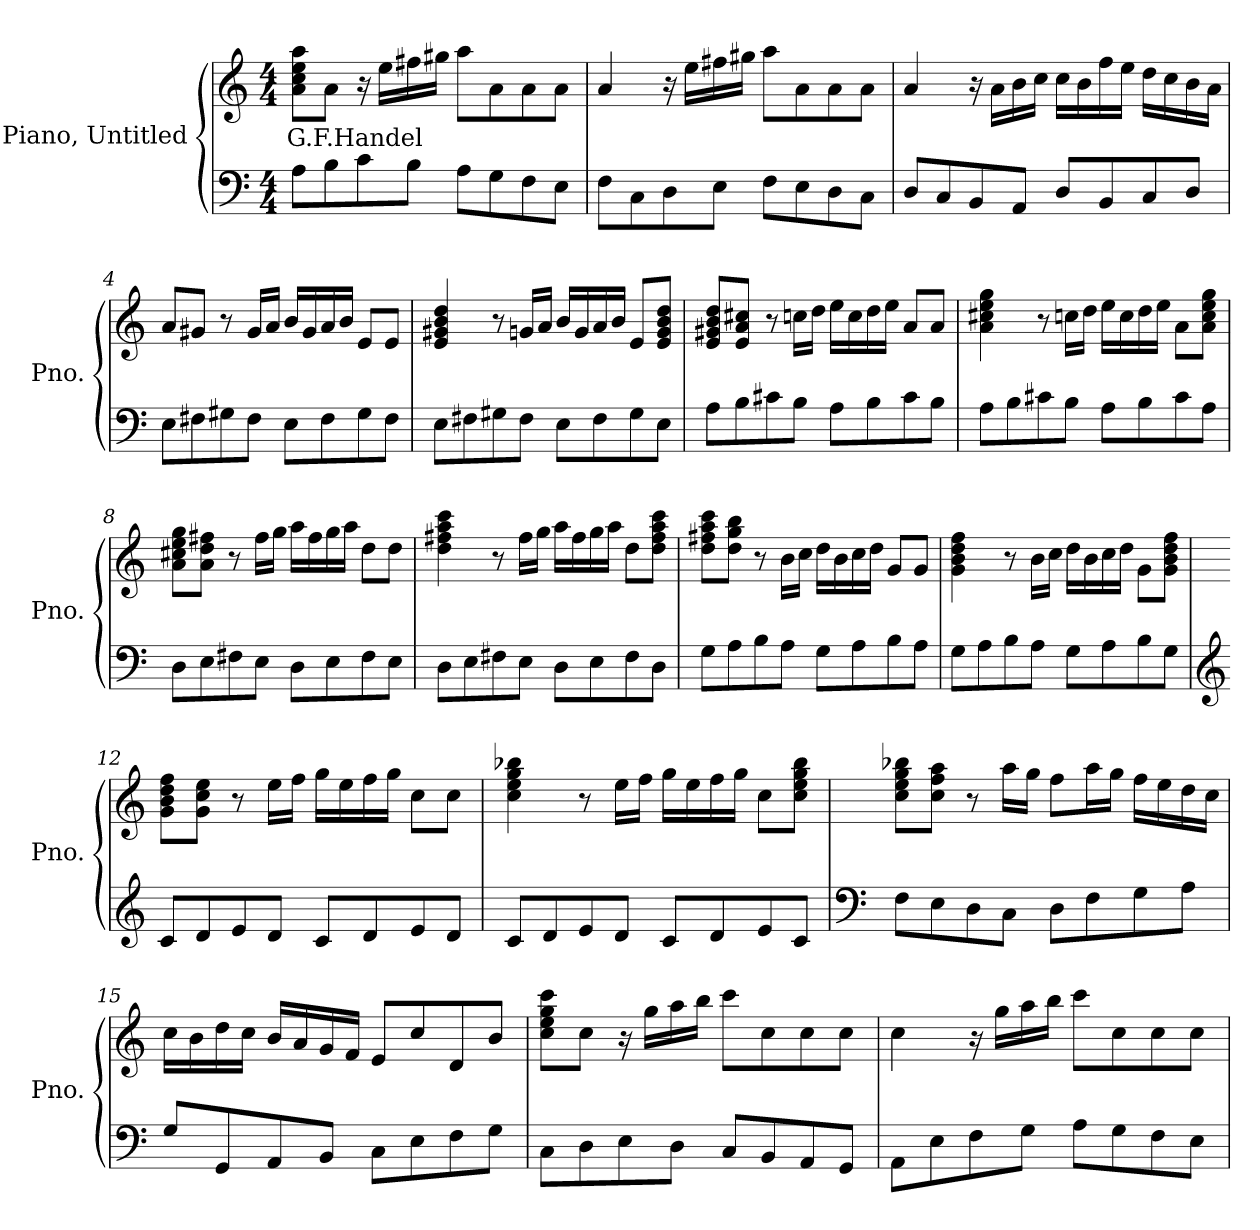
**kern	**kern	**text
*part2	*part1	*part1
*staff2	*staff1	*staff1
*I"Piano, Untitled	*I"Piano, Untitled	*
*I'Pno.	*I'Pno.	*
*clefF4	*clefG2	*
*k[]	*k[]	*
*M4/4	*M4/4	*
*MM100	*MM100	*
=1	=1	=1
!	!	!LO:LY:b
8A\L	8a\ 8cc\ 8ee\ 8aa\L	G.F.Handel
8B\	8a\J	.
8c\	16r	.
.	16ee\LL	.
8B\J	16ff#X\	.
.	16gg#X\JJ	.
8A\L	8aa\L	.
8G\	8a\	.
8F\	8a\	.
8E\J	8a\J	.
=2	=2	=2
8F\L	4a/	.
8C\	.	.
8D\	16r	.
.	16ee\LL	.
8E\J	16ff#X\	.
.	16gg#X\JJ	.
8F\L	8aa\L	.
8E\	8a\	.
8D\	8a\	.
8C\J	8a\J	.
!!LO:LB:g=z
=3	=3	=3
8D/L	4a/	.
8C/	.	.
8BB/	16r	.
.	16a\LL	.
8AA/J	16b\	.
.	16cc\JJ	.
8D/L	16cc\LL	.
.	16b\	.
8BB/	16ff\	.
.	16ee\JJ	.
8C/	16dd\LL	.
.	16cc\	.
8D/J	16b\	.
.	16a\JJ	.
=4	=4	=4
8E\L	8a/L	.
8F#X\	8g#X/J	.
8G#X\	8r	.
8F#\J	16g#/LL	.
.	16a/JJ	.
8E\L	16b/LL	.
.	16g#/	.
8F#\	16a/	.
.	16b/JJ	.
8G#\	8e/L	.
8F#\J	8e/J	.
=5	=5	=5
8E\L	4e/ 4g#X/ 4b/ 4dd/	.
8F#X\	.	.
8G#X\	8r	.
8F#\J	16gn/LL	.
.	16a/JJ	.
8E\L	16b/LL	.
.	16g/	.
8F#\	16a/	.
.	16b/JJ	.
8G#\	8e/L	.
8E\J	8e/ 8g/ 8b/ 8dd/J	.
!!LO:LB:g=z
=6	=6	=6
8A\L	8e/ 8g#X/ 8b/ 8dd/L	.
8B\	8e/ 8a/ 8cc#X/J	.
8c#X\	8r	.
8B\J	16ccn\LL	.
.	16dd\JJ	.
8A\L	16ee\LL	.
.	16cc\	.
8B\	16dd\	.
.	16ee\JJ	.
8c#\	8a/L	.
8B\J	8a/J	.
=7	=7	=7
8A\L	4a\ 4cc#X\ 4ee\ 4gg\	.
8B\	.	.
8c#X\	8r	.
8B\J	16ccn\LL	.
.	16dd\JJ	.
8A\L	16ee\LL	.
.	16cc\	.
8B\	16dd\	.
.	16ee\JJ	.
8c#\	8a\L	.
8A\J	8a\ 8cc\ 8ee\ 8gg\J	.
=8	=8	=8
8D\L	8a\ 8cc#X\ 8ee\ 8gg\L	.
8E\	8a\ 8dd\ 8ff#X\J	.
8F#X\	8r	.
8E\J	16ff#\LL	.
.	16gg\JJ	.
8D\L	16aa\LL	.
.	16ff#\	.
8E\	16gg\	.
.	16aa\JJ	.
8F#\	8dd\L	.
8E\J	8dd\J	.
!!LO:LB:g=z
=9	=9	=9
8D\L	4dd\ 4ff#X\ 4aa\ 4ccc\	.
8E\	.	.
8F#X\	8r	.
8E\J	16ff#\LL	.
.	16gg\JJ	.
8D\L	16aa\LL	.
.	16ff#\	.
8E\	16gg\	.
.	16aa\JJ	.
8F#\	8dd\L	.
8D\J	8dd\ 8ff#\ 8aa\ 8ccc\J	.
=10	=10	=10
8G\L	8dd\ 8ff#X\ 8aa\ 8ccc\L	.
8A\	8dd\ 8gg\ 8bb\J	.
8B\	8r	.
8A\J	16b\LL	.
.	16cc\JJ	.
8G\L	16dd\LL	.
.	16b\	.
8A\	16cc\	.
.	16dd\JJ	.
8B\	8g/L	.
8A\J	8g/J	.
=11	=11	=11
8G\L	4g\ 4b\ 4dd\ 4ff\	.
8A\	.	.
8B\	8r	.
8A\J	16b\LL	.
.	16cc\JJ	.
8G\L	16dd\LL	.
.	16b\	.
8A\	16cc\	.
.	16dd\JJ	.
8B\	8g\L	.
8G\J	8g\ 8b\ 8dd\ 8ff\J	.
!!LO:LB:g=z
=12	=12	=12
*clefG2	*	*
8c/L	8g\ 8b\ 8dd\ 8ff\L	.
8d/	8g\ 8cc\ 8ee\J	.
8e/	8r	.
8d/J	16ee\LL	.
.	16ff\JJ	.
8c/L	16gg\LL	.
.	16ee\	.
8d/	16ff\	.
.	16gg\JJ	.
8e/	8cc\L	.
8d/J	8cc\J	.
=13	=13	=13
8c/L	4cc\ 4ee\ 4gg\ 4bb-X\	.
8d/	.	.
8e/	8r	.
8d/J	16ee\LL	.
.	16ff\JJ	.
8c/L	16gg\LL	.
.	16ee\	.
8d/	16ff\	.
.	16gg\JJ	.
8e/	8cc\L	.
8c/J	8cc\ 8ee\ 8gg\ 8bb-\J	.
=14	=14	=14
*clefF4	*	*
8F\L	8cc\ 8ee\ 8gg\ 8bb-X\L	.
8E\	8cc\ 8ff\ 8aa\J	.
8D\	8r	.
8C\J	16aa\LL	.
.	16gg\JJ	.
8D\L	8ff\L	.
8F\	16aa\L	.
.	16gg\JJ	.
8G\	16ff\LL	.
.	16ee\	.
8A\J	16dd\	.
.	16cc\JJ	.
!!LO:LB:g=z
=15	=15	=15
8G/L	16cc\LL	.
.	16b\	.
8GG/	16dd\	.
.	16cc\JJ	.
8AA/	16b/LL	.
.	16a/	.
8BB/J	16g/	.
.	16f/JJ	.
8C\L	8e/L	.
8E\	8cc/	.
8F\	8d/	.
8G\J	8b/J	.
=16	=16	=16
8C\L	8cc\ 8ee\ 8gg\ 8ccc\L	.
8D\	8cc\J	.
8E\	16r	.
.	16gg\LL	.
8D\J	16aa\	.
.	16bb\JJ	.
8C/L	8ccc\L	.
8BB/	8cc\	.
8AA/	8cc\	.
8GG/J	8cc\J	.
=17	=17	=17
8AA\L	4cc\	.
8E\	.	.
8F\	16r	.
.	16gg\LL	.
8G\J	16aa\	.
.	16bb\JJ	.
8A\L	8ccc\L	.
8G\	8cc\	.
8F\	8cc\	.
8E\J	8cc\J	.
=	=	=
*-	*-	*-
